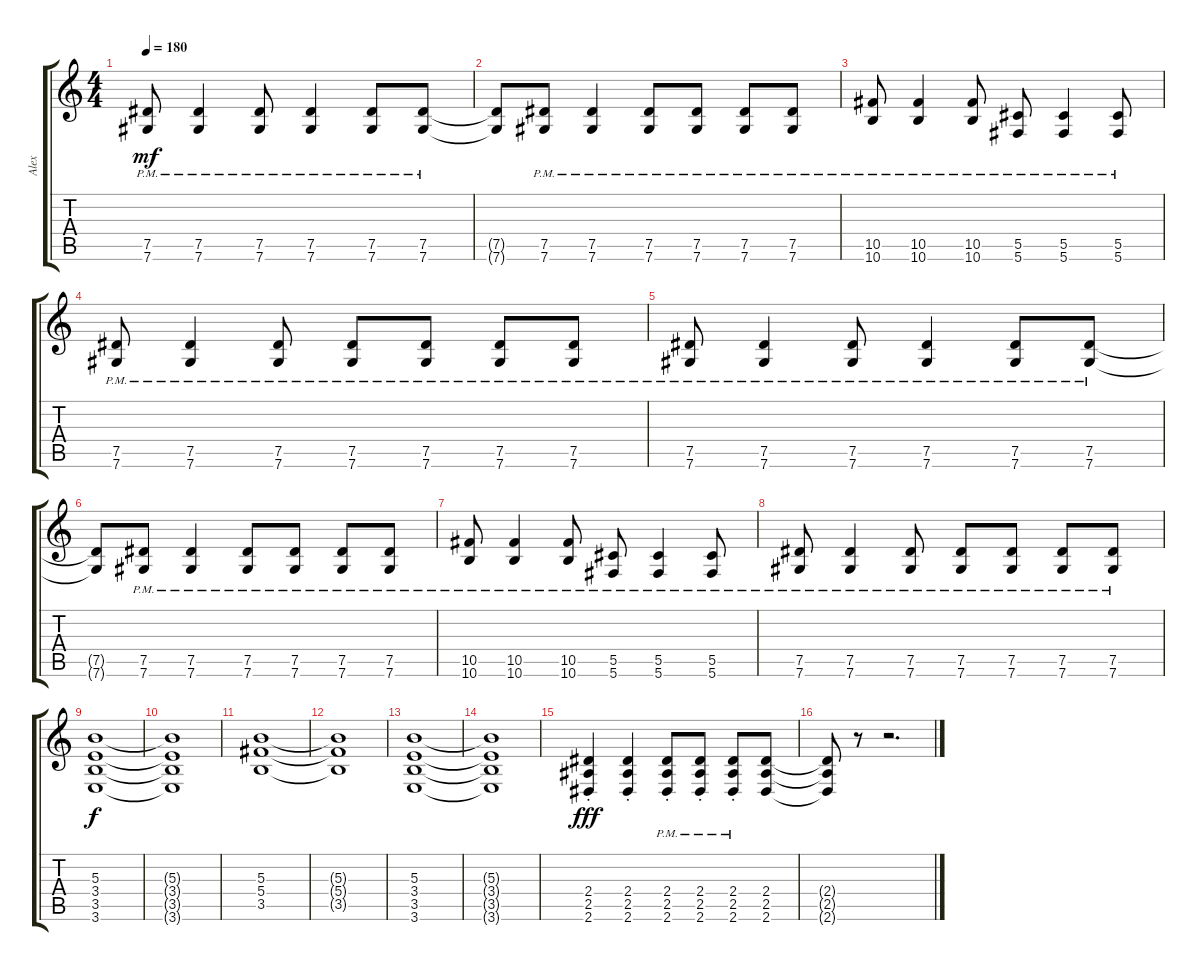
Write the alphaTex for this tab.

\track ("Alex" "Alex") {instrument distortionguitar}
\staff {score tabs}
\tuning (Eb4 Bb3 Gb3 Db3 Ab2 Db2) {hide}
\ts (4 4)
\tempo 180
\clef g2
\ks c
(7.5{pm} 7.6{pm}).8{dy mf} (7.5{pm} 7.6{pm}).4 (7.5{pm} 7.6{pm}).8 (7.5{pm} 7.6{pm}).4 (7.5{pm} 7.6{pm}).8 (7.5{pm} 7.6{pm}).8 |
(7.5{t} 7.6{t}).8 (7.5{pm} 7.6{pm}).8 (7.5{pm} 7.6{pm}).4 (7.5{pm} 7.6{pm}).8 (7.5{pm} 7.6{pm}).8 (7.5{pm} 7.6{pm}).8 (7.5{pm} 7.6{pm}).8 |
(10.5{pm} 10.6{pm}).8 (10.5{pm} 10.6{pm}).4 (10.5{pm} 10.6{pm}).8 (5.5{pm} 5.6{pm}).8 (5.5{pm} 5.6{pm}).4 (5.5{pm} 5.6{pm}).8 |
(7.5{pm} 7.6{pm}).8 (7.5{pm} 7.6{pm}).4 (7.5{pm} 7.6{pm}).8 (7.5{pm} 7.6{pm}).8 (7.5{pm} 7.6{pm}).8 (7.5{pm} 7.6{pm}).8 (7.5{pm} 7.6{pm}).8 |
(7.5{pm} 7.6{pm}).8 (7.5{pm} 7.6{pm}).4 (7.5{pm} 7.6{pm}).8 (7.5{pm} 7.6{pm}).4 (7.5{pm} 7.6{pm}).8 (7.5{pm} 7.6{pm}).8 |
(7.5{t} 7.6{t}).8 (7.5{pm} 7.6{pm}).8 (7.5{pm} 7.6{pm}).4 (7.5{pm} 7.6{pm}).8 (7.5{pm} 7.6{pm}).8 (7.5{pm} 7.6{pm}).8 (7.5{pm} 7.6{pm}).8 |
(10.5{pm} 10.6{pm}).8 (10.5{pm} 10.6{pm}).4 (10.5{pm} 10.6{pm}).8 (5.5{pm} 5.6{pm}).8 (5.5{pm} 5.6{pm}).4 (5.5{pm} 5.6{pm}).8 |
(7.5{pm} 7.6{pm}).8 (7.5{pm} 7.6{pm}).4 (7.5{pm} 7.6{pm}).8 (7.5{pm} 7.6{pm}).8 (7.5{pm} 7.6{pm}).8 (7.5{pm} 7.6{pm}).8 (7.5{pm} 7.6{pm}).8 |
(5.3 3.4 3.5 3.6).1{dy f} |
(5.3{t} 3.4{t} 3.5{t} 3.6{t}).1 |
(5.3 5.4 3.5).1 |
(5.3{t} 5.4{t} 3.5{t}).1 |
(5.3 3.4 3.5 3.6).1 |
(5.3{t} 3.4{t} 3.5{t} 3.6{t}).1 |
(2.4 2.5{st} 2.6).4{dy fff} (2.4 2.5{st} 2.6).4 (2.4 2.5{pm st} 2.6).8 (2.4 2.5{pm st} 2.6).8 (2.4 2.5{pm st} 2.6).8 (2.4 2.5 2.6).8 |
(2.4{t} 2.5{t} 2.6{t}).8 r.8 r.2{d}
